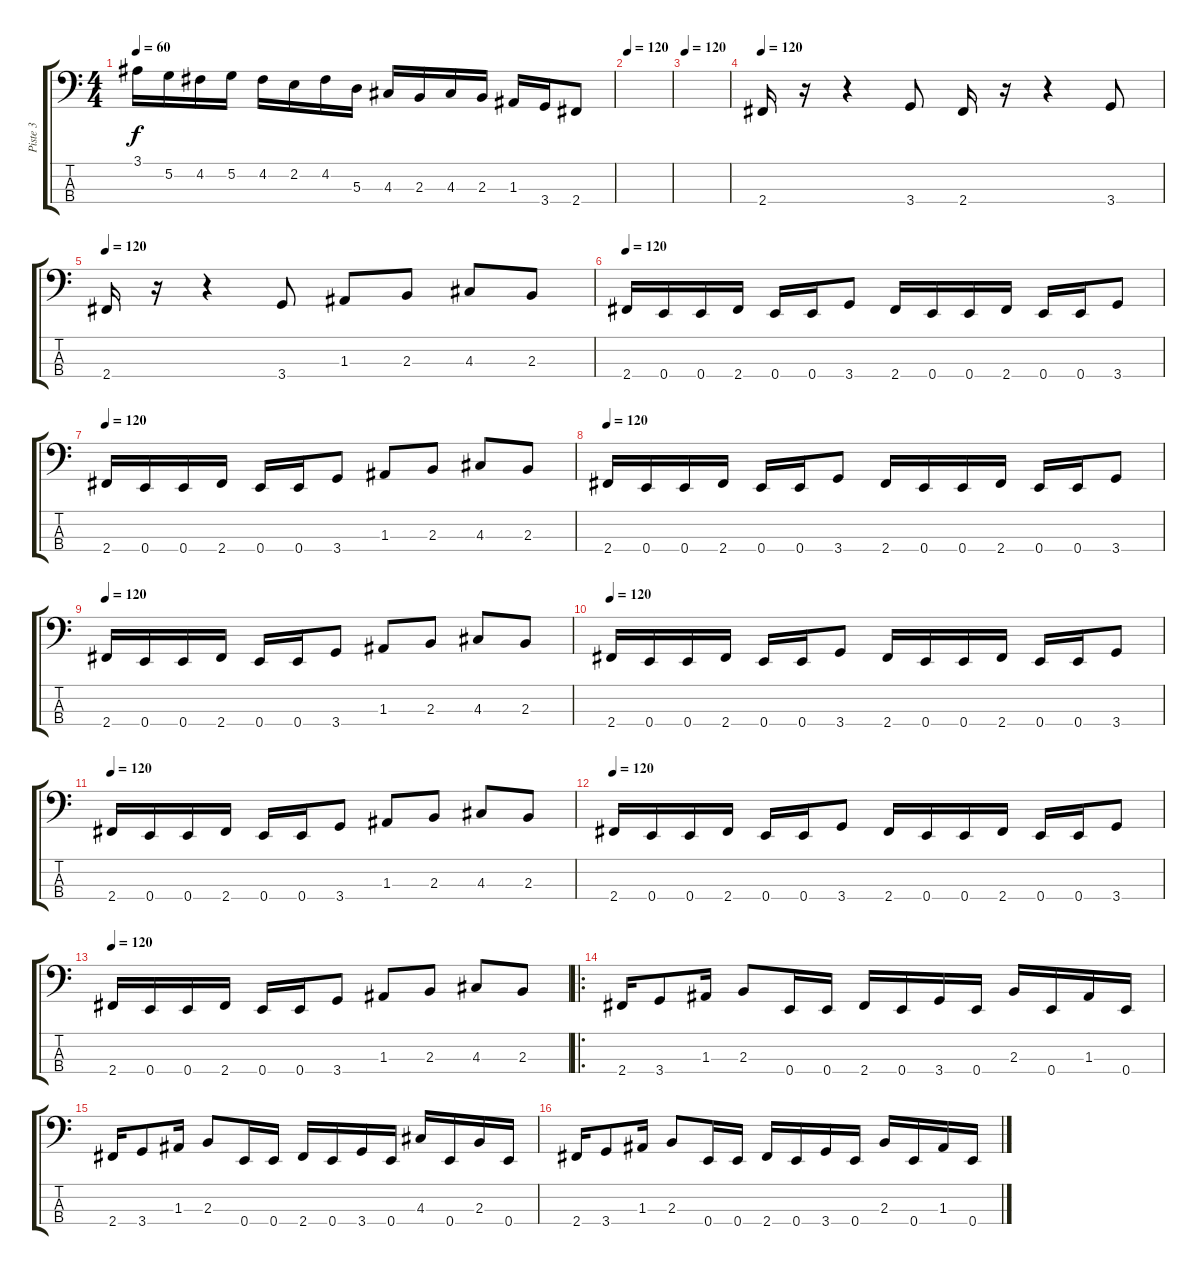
\track ("Piste 3" "Piste 3") {instrument electricbassfinger}
\staff {score tabs}
\tuning (G2 D2 A1 E1) {hide}
\ts (4 4)
\tempo 60
\clef f4
\ks c
3.1.16{dy f} 5.2.16 4.2.16 5.2.16 4.2.16 2.2.16 4.2.16 5.3.16 4.3.16 2.3.16 4.3.16 2.3.16 1.3.16 3.4.16 2.4.8 |
\tempo 120
|
\tempo 120
|
\tempo 120
2.4.16 r.16 r.4 3.4.8 2.4.16 r.16 r.4 3.4.8 |
\tempo 120
2.4.16 r.16 r.4 3.4.8 1.3.8 2.3.8 4.3.8 2.3.8 |
\tempo 120
2.4.16 0.4.16 0.4.16 2.4.16 0.4.16 0.4.16 3.4.8 2.4.16 0.4.16 0.4.16 2.4.16 0.4.16 0.4.16 3.4.8 |
\tempo 120
2.4.16 0.4.16 0.4.16 2.4.16 0.4.16 0.4.16 3.4.8 1.3.8 2.3.8 4.3.8 2.3.8 |
\tempo 120
2.4.16 0.4.16 0.4.16 2.4.16 0.4.16 0.4.16 3.4.8 2.4.16 0.4.16 0.4.16 2.4.16 0.4.16 0.4.16 3.4.8 |
\tempo 120
2.4.16 0.4.16 0.4.16 2.4.16 0.4.16 0.4.16 3.4.8 1.3.8 2.3.8 4.3.8 2.3.8 |
\tempo 120
2.4.16 0.4.16 0.4.16 2.4.16 0.4.16 0.4.16 3.4.8 2.4.16 0.4.16 0.4.16 2.4.16 0.4.16 0.4.16 3.4.8 |
\tempo 120
2.4.16 0.4.16 0.4.16 2.4.16 0.4.16 0.4.16 3.4.8 1.3.8 2.3.8 4.3.8 2.3.8 |
\tempo 120
2.4.16 0.4.16 0.4.16 2.4.16 0.4.16 0.4.16 3.4.8 2.4.16 0.4.16 0.4.16 2.4.16 0.4.16 0.4.16 3.4.8 |
\tempo 120
2.4.16 0.4.16 0.4.16 2.4.16 0.4.16 0.4.16 3.4.8 1.3.8 2.3.8 4.3.8 2.3.8 |
\ro
2.4.16 3.4.8 1.3.16 2.3.8 0.4.16 0.4.16 2.4.16 0.4.16 3.4.16 0.4.16 2.3.16 0.4.16 1.3.16 0.4.16 |
2.4.16 3.4.8 1.3.16 2.3.8 0.4.16 0.4.16 2.4.16 0.4.16 3.4.16 0.4.16 4.3.16 0.4.16 2.3.16 0.4.16 |
2.4.16 3.4.8 1.3.16 2.3.8 0.4.16 0.4.16 2.4.16 0.4.16 3.4.16 0.4.16 2.3.16 0.4.16 1.3.16 0.4.16
